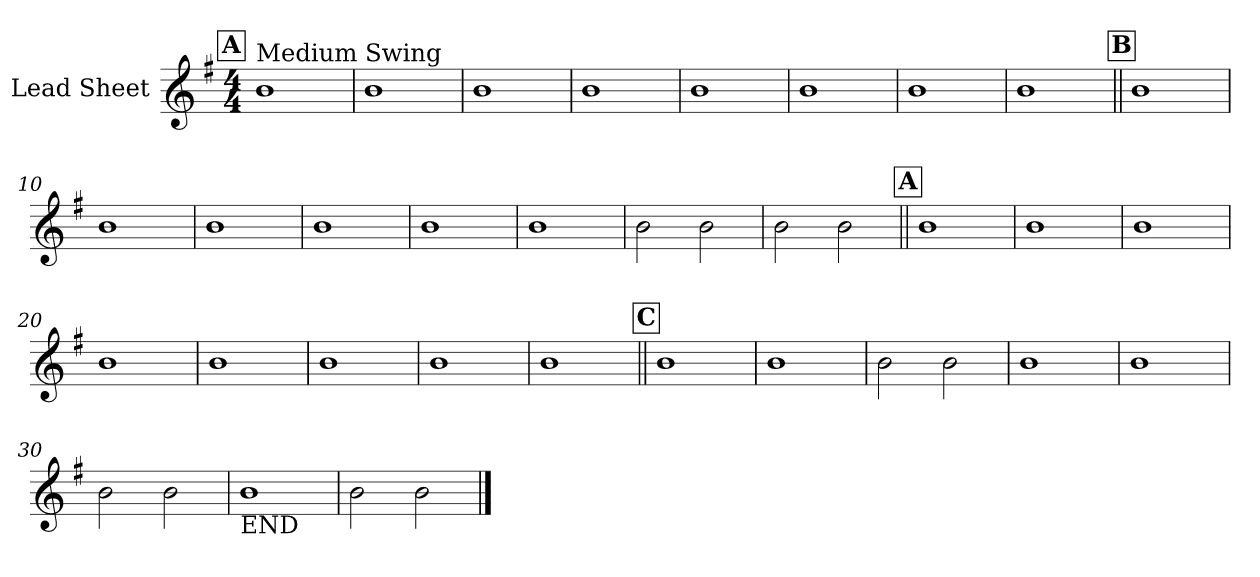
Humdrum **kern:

**kern
*part1
*staff1
*I"Lead Sheet
*clefG2
*k[f#]
*G:
*M4/4
!!LO:REH:place=s1:a:fs=14:t=A
=1
!LO:TX:a:t=Medium Swing
1b
=2
1b
=3
1b
=4
1b
!!LO:LB:g=z
=5
1b
=6
1b
=7
1b
=8
1b
!!LO:LB:g=z
!!LO:REH:place=s1:a:fs=14:t=B
=9||
1b
=10
1b
=11
1b
=12
1b
!!LO:LB:g=z
=13
1b
=14
1b
=15
2b\
2b\
=16
2b\
2b\
!!LO:LB:g=z
!!LO:REH:place=s1:a:fs=14:t=A
=17||
1b
=18
1b
=19
1b
=20
1b
!!LO:LB:g=z
=21
1b
=22
1b
=23
1b
=24
1b
!!LO:LB:g=z
!!LO:REH:place=s1:a:fs=14:t=C
=25||
1b
=26
1b
=27
2b\
2b\
=28
1b
!!LO:LB:g=z
=29
1b
=30
2b\
2b\
=31
!LO:TX:b:t=END
1b
=32
2b\
2b\
==
*-
